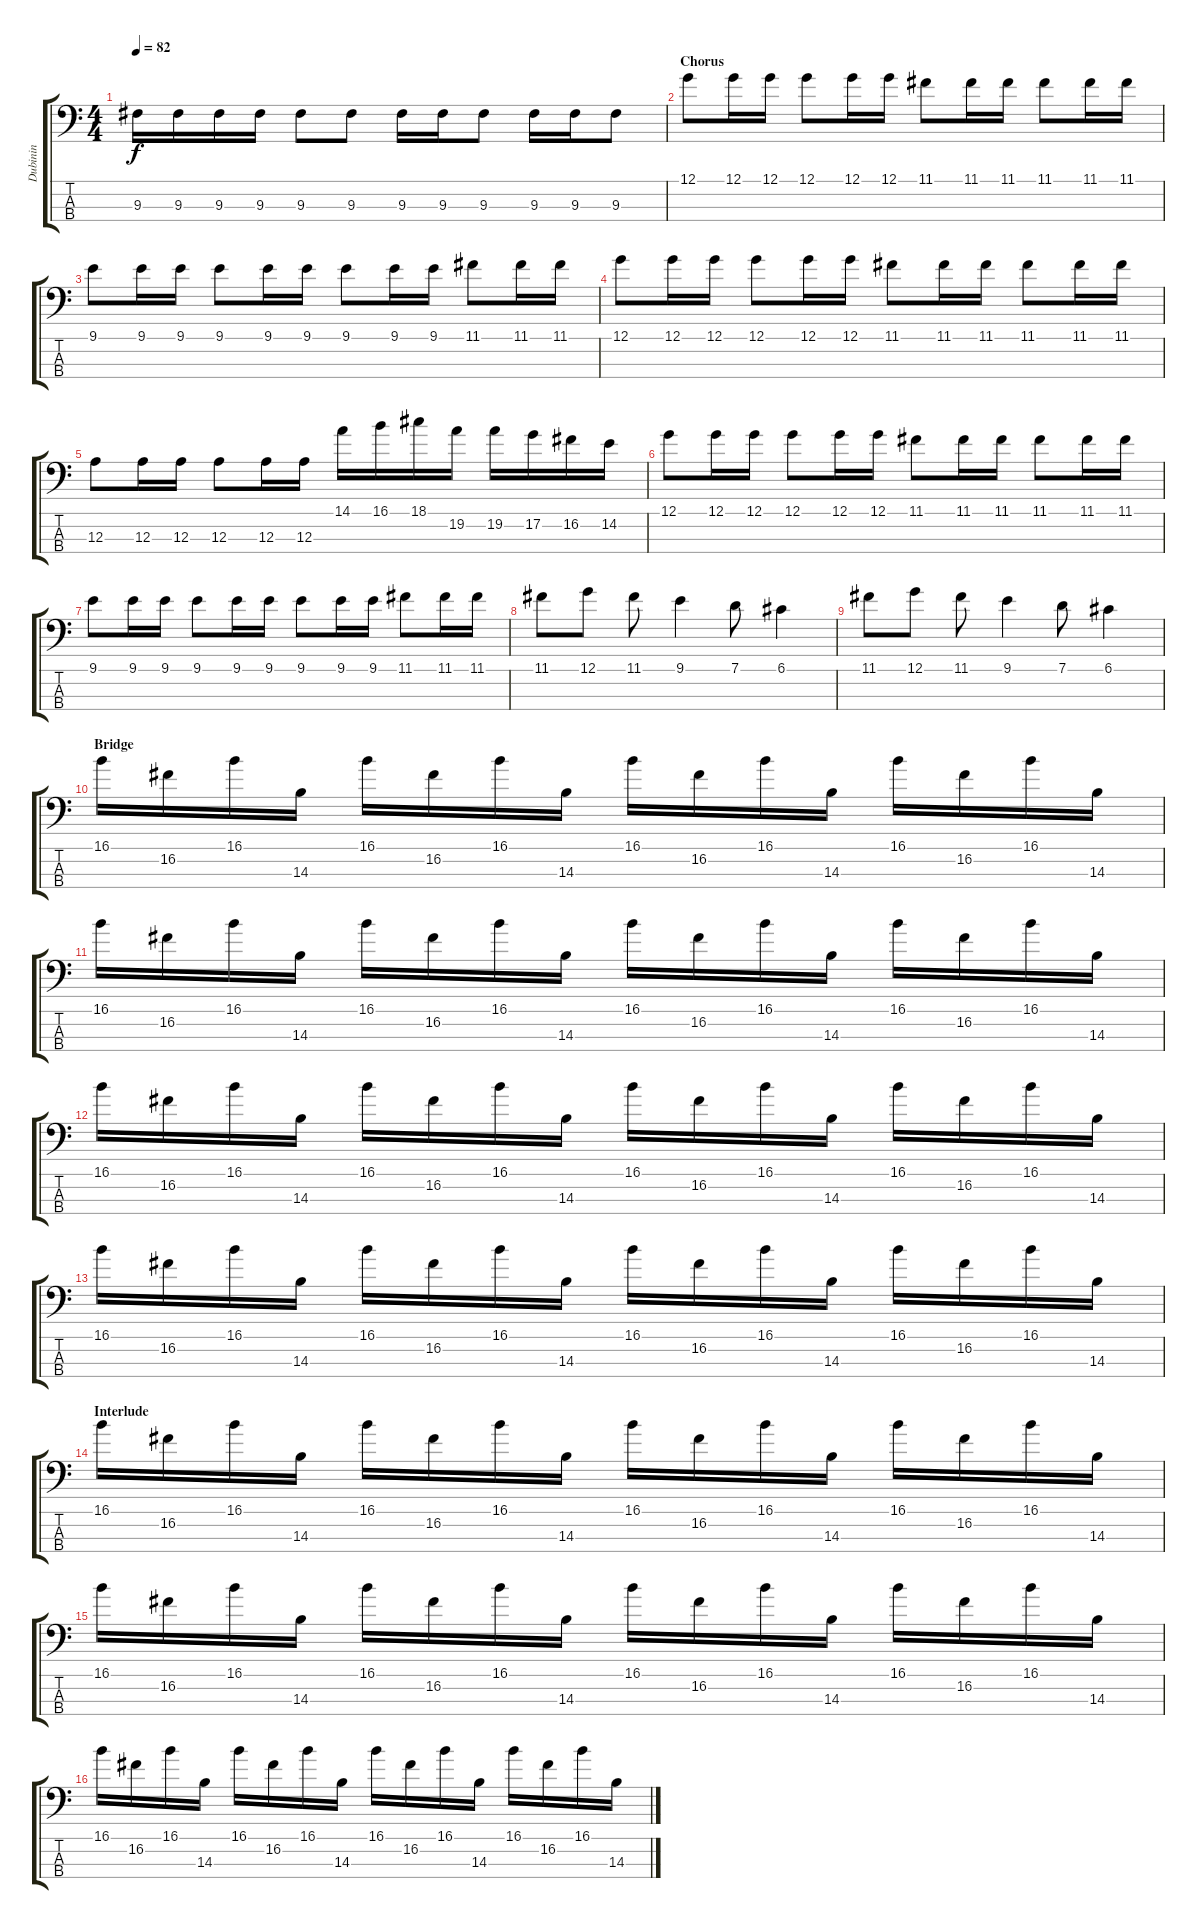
\track ("Dubinin" "Dubinin") {instrument electricbassfinger}
\staff {score tabs}
\tuning (G2 D2 A1 E1) {hide}
\ts (4 4)
\tempo 82
\clef f4
\ks c
9.3.16{dy f} 9.3.16 9.3.16 9.3.16 9.3.8 9.3.8 9.3.16 9.3.16 9.3.8 9.3.16 9.3.16 9.3.8 |
\section ("" "Chorus")
12.1.8 12.1.16 12.1.16 12.1.8 12.1.16 12.1.16 11.1.8 11.1.16 11.1.16 11.1.8 11.1.16 11.1.16 |
9.1.8 9.1.16 9.1.16 9.1.8 9.1.16 9.1.16 9.1.8 9.1.16 9.1.16 11.1.8 11.1.16 11.1.16 |
12.1.8 12.1.16 12.1.16 12.1.8 12.1.16 12.1.16 11.1.8 11.1.16 11.1.16 11.1.8 11.1.16 11.1.16 |
12.3.8 12.3.16 12.3.16 12.3.8 12.3.16 12.3.16 14.1.16 16.1.16 18.1.16 19.2.16 19.2.16 17.2.16 16.2.16 14.2.16 |
12.1.8 12.1.16 12.1.16 12.1.8 12.1.16 12.1.16 11.1.8 11.1.16 11.1.16 11.1.8 11.1.16 11.1.16 |
9.1.8 9.1.16 9.1.16 9.1.8 9.1.16 9.1.16 9.1.8 9.1.16 9.1.16 11.1.8 11.1.16 11.1.16 |
11.1.8 12.1.8 11.1.8 9.1.4 7.1.8 6.1.4 |
11.1.8 12.1.8 11.1.8 9.1.4 7.1.8 6.1.4 |
\section ("" "Bridge")
16.1.16{volume 8} 16.2.16 16.1.16 14.3.16 16.1.16 16.2.16 16.1.16 14.3.16 16.1.16 16.2.16 16.1.16 14.3.16 16.1.16 16.2.16 16.1.16 14.3.16 |
16.1.16 16.2.16 16.1.16 14.3.16 16.1.16 16.2.16 16.1.16 14.3.16 16.1.16 16.2.16 16.1.16 14.3.16 16.1.16 16.2.16 16.1.16 14.3.16 |
16.1.16 16.2.16 16.1.16 14.3.16 16.1.16 16.2.16 16.1.16 14.3.16 16.1.16 16.2.16 16.1.16 14.3.16 16.1.16 16.2.16 16.1.16 14.3.16 |
16.1.16 16.2.16 16.1.16 14.3.16 16.1.16 16.2.16 16.1.16 14.3.16 16.1.16 16.2.16 16.1.16 14.3.16 16.1.16 16.2.16 16.1.16 14.3.16 |
\section ("" "Interlude")
16.1.16 16.2.16 16.1.16 14.3.16 16.1.16 16.2.16 16.1.16 14.3.16 16.1.16 16.2.16 16.1.16 14.3.16 16.1.16 16.2.16 16.1.16 14.3.16 |
16.1.16 16.2.16 16.1.16 14.3.16 16.1.16 16.2.16 16.1.16 14.3.16 16.1.16 16.2.16 16.1.16 14.3.16 16.1.16 16.2.16 16.1.16 14.3.16 |
16.1.16 16.2.16 16.1.16 14.3.16 16.1.16 16.2.16 16.1.16 14.3.16 16.1.16 16.2.16 16.1.16 14.3.16 16.1.16 16.2.16 16.1.16 14.3.16
